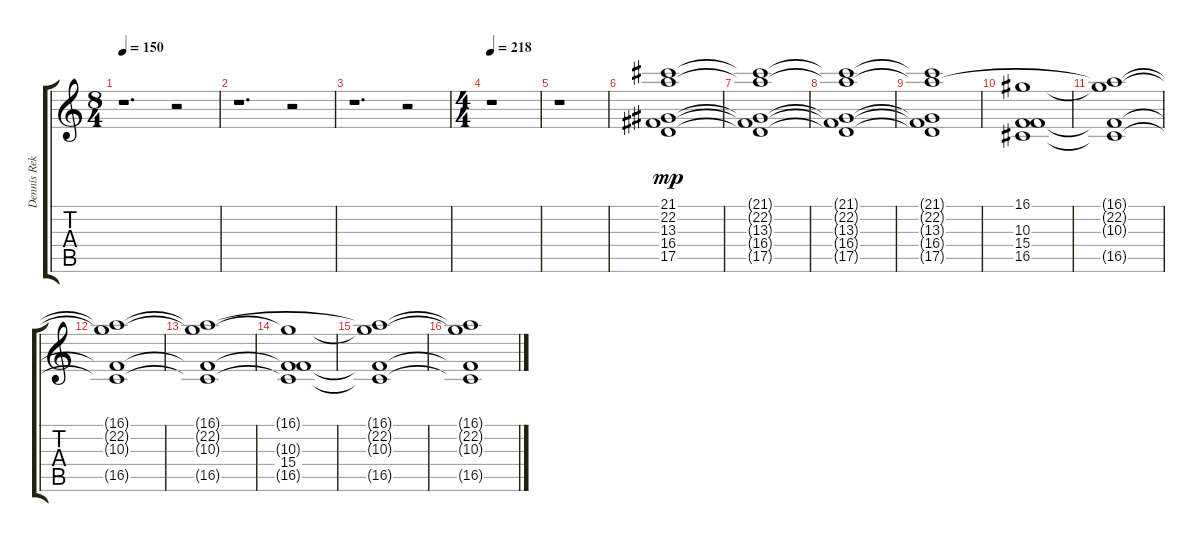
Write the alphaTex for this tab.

\track ("Dennis Reksten" "Dennis Rek") {instrument rockorgan}
\staff {score tabs}
\tuning (E4 B3 G3 D3 A2 E2) {hide}
\ts (8 4)
\tempo 150
\clef g2
\ks c
r.1{d dy mp} r.2 |
r.1{d} r.2 |
r.1{d} r.2 |
\ts (4 4)
\tempo 218
r.1 |
r.1 |
(21.1 22.2 13.3 16.4 17.5).1 |
(21.1{t} 22.2{t} 13.3{t} 16.4{t} 17.5{t}).1 |
(21.1{t} 22.2{t} 13.3{t} 16.4{t} 17.5{t}).1 |
(21.1{t} 22.2{t} 13.3{t} 16.4{t} 17.5{t}).1 |
(16.1 10.3 15.4 16.5).1 |
(16.1{t} 22.2{t} 10.3{t} 16.5{t}).1 |
(16.1{t} 22.2{t} 10.3{t} 16.5{t}).1 |
(16.1{t} 22.2{t} 10.3{t} 16.5{t}).1 |
(16.1{t} 10.3{t} 15.4 16.5{t}).1 |
(16.1{t} 22.2{t} 10.3{t} 16.5{t}).1 |
(16.1{t} 22.2{t} 10.3{t} 16.5{t}).1
